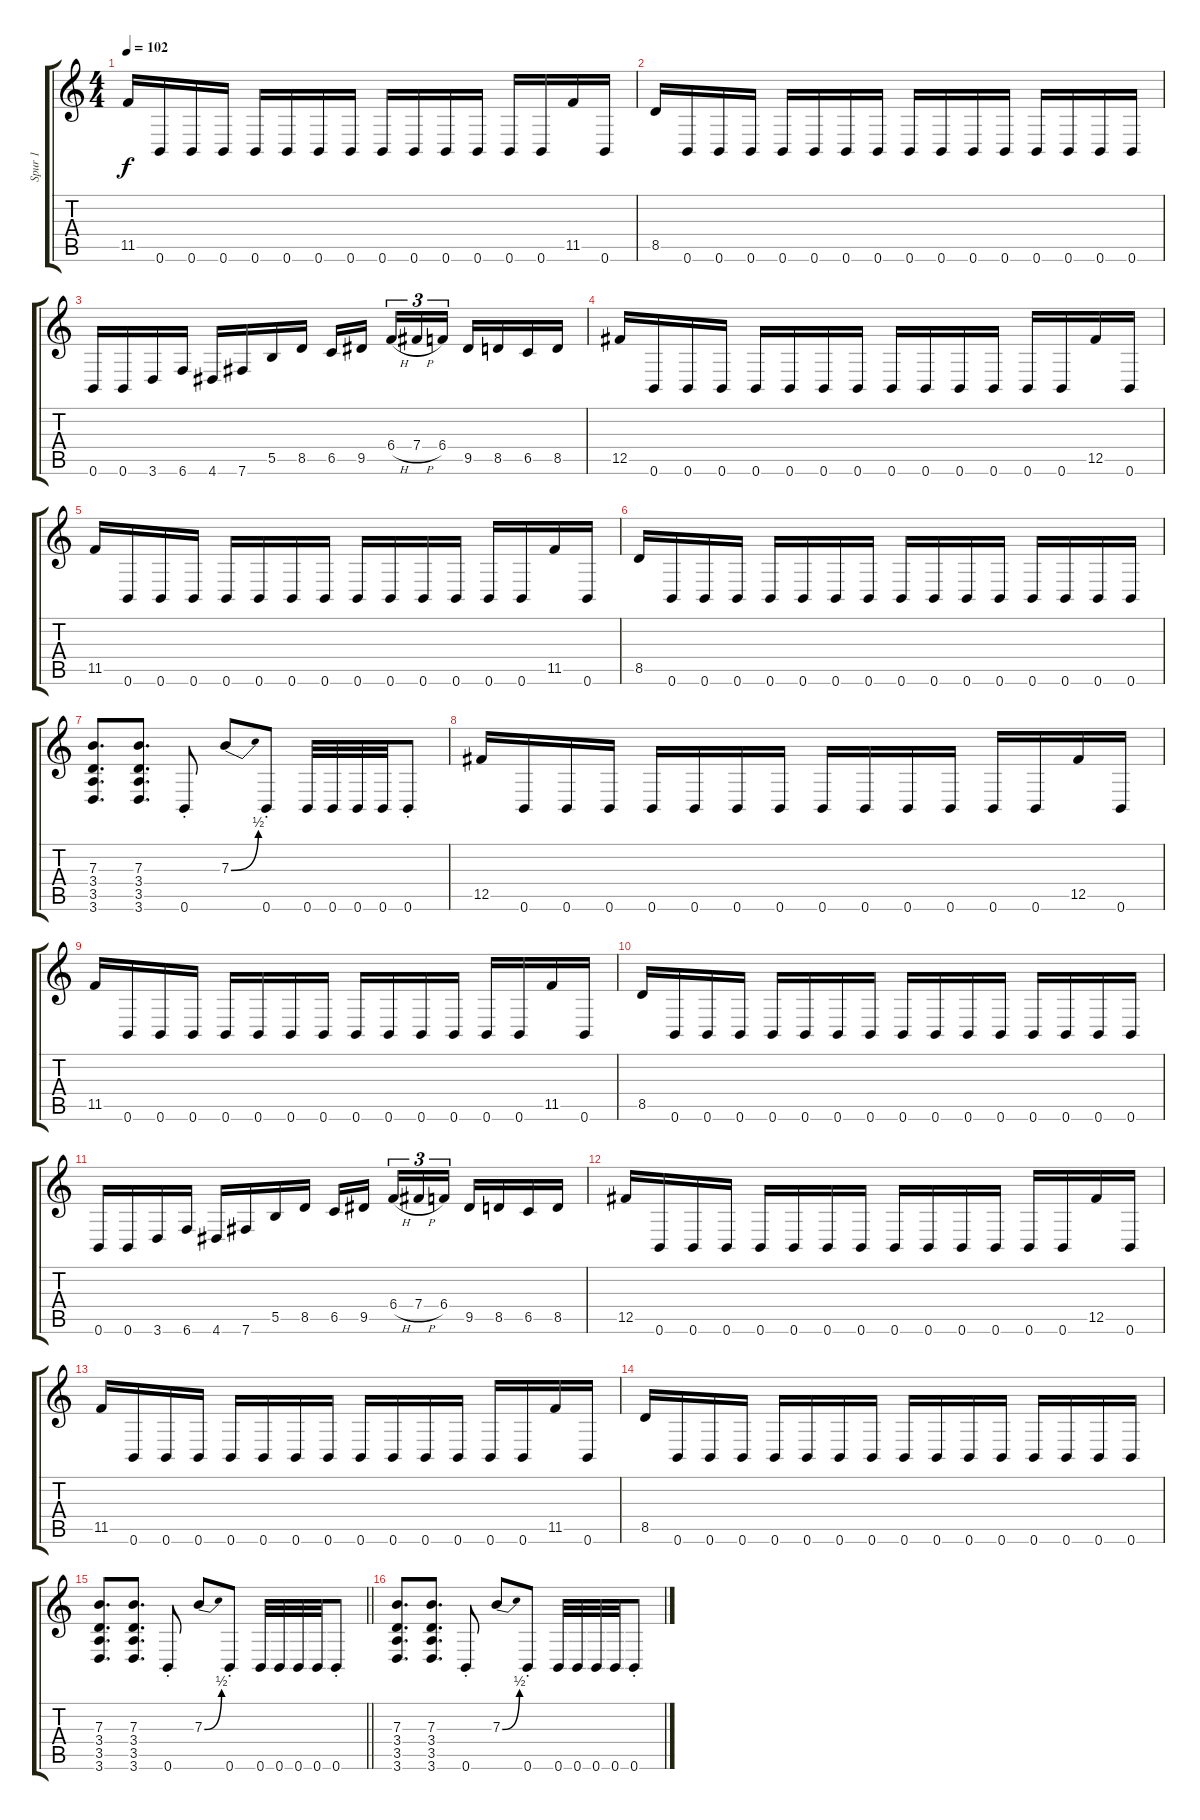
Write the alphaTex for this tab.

\track ("Spur 1" "Spur 1") {instrument overdrivenguitar}
\staff {score tabs}
\tuning (Db4 Ab3 E3 B2 Gb2 B1) {hide}
\ts (4 4)
\tempo 102
\clef g2
\ks c
11.5.16{dy f} 0.6.16 0.6.16 0.6.16 0.6.16 0.6.16 0.6.16 0.6.16 0.6.16 0.6.16 0.6.16 0.6.16 0.6.16 0.6.16 11.5.16 0.6.16 |
8.5.16 0.6.16 0.6.16 0.6.16 0.6.16 0.6.16 0.6.16 0.6.16 0.6.16 0.6.16 0.6.16 0.6.16 0.6.16 0.6.16 0.6.16 0.6.16 |
0.6.16 0.6.16 3.6.16 6.6.16 4.6.16 7.6.16 5.5.16 8.5.16 6.5.16 9.5.16{beam splitsecondary} 6.4{h}.16{tu (3 2)} 7.4{h}.16{tu (3 2)} 6.4.16{tu (3 2)} 9.5.16 8.5.16 6.5.16 8.5.16 |
12.5.16 0.6.16 0.6.16 0.6.16 0.6.16 0.6.16 0.6.16 0.6.16 0.6.16 0.6.16 0.6.16 0.6.16 0.6.16 0.6.16 12.5.16 0.6.16 |
11.5.16 0.6.16 0.6.16 0.6.16 0.6.16 0.6.16 0.6.16 0.6.16 0.6.16 0.6.16 0.6.16 0.6.16 0.6.16 0.6.16 11.5.16 0.6.16 |
8.5.16 0.6.16 0.6.16 0.6.16 0.6.16 0.6.16 0.6.16 0.6.16 0.6.16 0.6.16 0.6.16 0.6.16 0.6.16 0.6.16 0.6.16 0.6.16 |
(7.3 3.4 3.5 3.6).8{d} (7.3 3.4 3.5 3.6).8{d} 0.6{st}.8 7.3{be (bend 0 0 60 2)}.8 0.6{st}.8 0.6.32 0.6.32 0.6.32 0.6.32 0.6{st}.8 |
12.5.16 0.6.16 0.6.16 0.6.16 0.6.16 0.6.16 0.6.16 0.6.16 0.6.16 0.6.16 0.6.16 0.6.16 0.6.16 0.6.16 12.5.16 0.6.16 |
11.5.16 0.6.16 0.6.16 0.6.16 0.6.16 0.6.16 0.6.16 0.6.16 0.6.16 0.6.16 0.6.16 0.6.16 0.6.16 0.6.16 11.5.16 0.6.16 |
8.5.16 0.6.16 0.6.16 0.6.16 0.6.16 0.6.16 0.6.16 0.6.16 0.6.16 0.6.16 0.6.16 0.6.16 0.6.16 0.6.16 0.6.16 0.6.16 |
0.6.16 0.6.16 3.6.16 6.6.16 4.6.16 7.6.16 5.5.16 8.5.16 6.5.16 9.5.16{beam splitsecondary} 6.4{h}.16{tu (3 2)} 7.4{h}.16{tu (3 2)} 6.4.16{tu (3 2)} 9.5.16 8.5.16 6.5.16 8.5.16 |
12.5.16 0.6.16 0.6.16 0.6.16 0.6.16 0.6.16 0.6.16 0.6.16 0.6.16 0.6.16 0.6.16 0.6.16 0.6.16 0.6.16 12.5.16 0.6.16 |
11.5.16 0.6.16 0.6.16 0.6.16 0.6.16 0.6.16 0.6.16 0.6.16 0.6.16 0.6.16 0.6.16 0.6.16 0.6.16 0.6.16 11.5.16 0.6.16 |
8.5.16 0.6.16 0.6.16 0.6.16 0.6.16 0.6.16 0.6.16 0.6.16 0.6.16 0.6.16 0.6.16 0.6.16 0.6.16 0.6.16 0.6.16 0.6.16 |
\barLineRight lightlight
(7.3 3.4 3.5 3.6).8{d} (7.3 3.4 3.5 3.6).8{d} 0.6{st}.8 7.3{be (bend 0 0 60 2)}.8 0.6{st}.8 0.6.32 0.6.32 0.6.32 0.6.32 0.6{st}.8 |
(7.3 3.4 3.5 3.6).8{d} (7.3 3.4 3.5 3.6).8{d} 0.6{st}.8 7.3{be (bend 0 0 60 2)}.8 0.6{st}.8 0.6.32 0.6.32 0.6.32 0.6.32 0.6{st}.8
